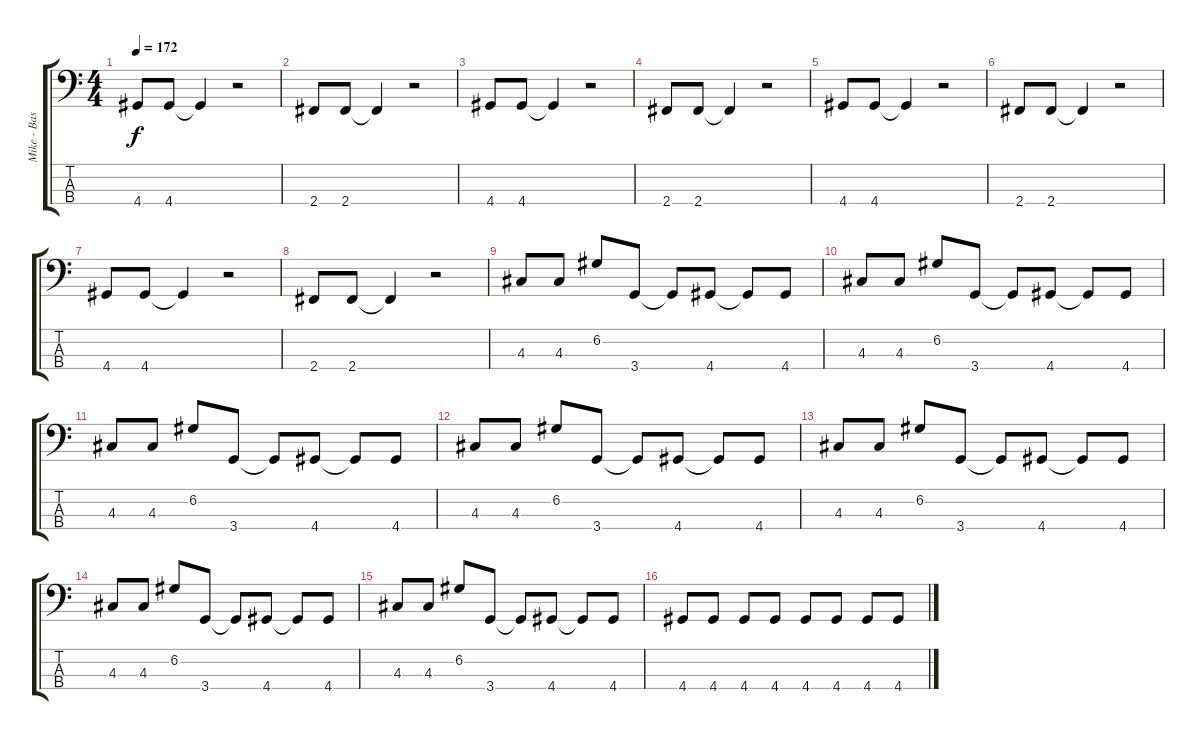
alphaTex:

\track ("Mike - Bass Guitar" "Mike - Bas") {instrument electricbassfinger}
\staff {score tabs}
\tuning (G2 D2 A1 E1) {hide}
\ts (4 4)
\tempo 172
\clef f4
\ks c
4.4.8{dy f} 4.4.8 4.4{t}.4 r.2 |
2.4.8 2.4.8 2.4{t}.4 r.2 |
4.4.8 4.4.8 4.4{t}.4 r.2 |
2.4.8 2.4.8 2.4{t}.4 r.2 |
4.4.8 4.4.8 4.4{t}.4 r.2 |
2.4.8 2.4.8 2.4{t}.4 r.2 |
4.4.8 4.4.8 4.4{t}.4 r.2 |
2.4.8 2.4.8 2.4{t}.4 r.2 |
4.3.8 4.3.8 6.2.8 3.4.8 3.4{t}.8 4.4.8 4.4{t}.8 4.4.8 |
4.3.8 4.3.8 6.2.8 3.4.8 3.4{t}.8 4.4.8 4.4{t}.8 4.4.8 |
4.3.8 4.3.8 6.2.8 3.4.8 3.4{t}.8 4.4.8 4.4{t}.8 4.4.8 |
4.3.8 4.3.8 6.2.8 3.4.8 3.4{t}.8 4.4.8 4.4{t}.8 4.4.8 |
4.3.8 4.3.8 6.2.8 3.4.8 3.4{t}.8 4.4.8 4.4{t}.8 4.4.8 |
4.3.8 4.3.8 6.2.8 3.4.8 3.4{t}.8 4.4.8 4.4{t}.8 4.4.8 |
4.3.8 4.3.8 6.2.8 3.4.8 3.4{t}.8 4.4.8 4.4{t}.8 4.4.8 |
4.4.8 4.4.8 4.4.8 4.4.8 4.4.8 4.4.8 4.4.8 4.4.8
